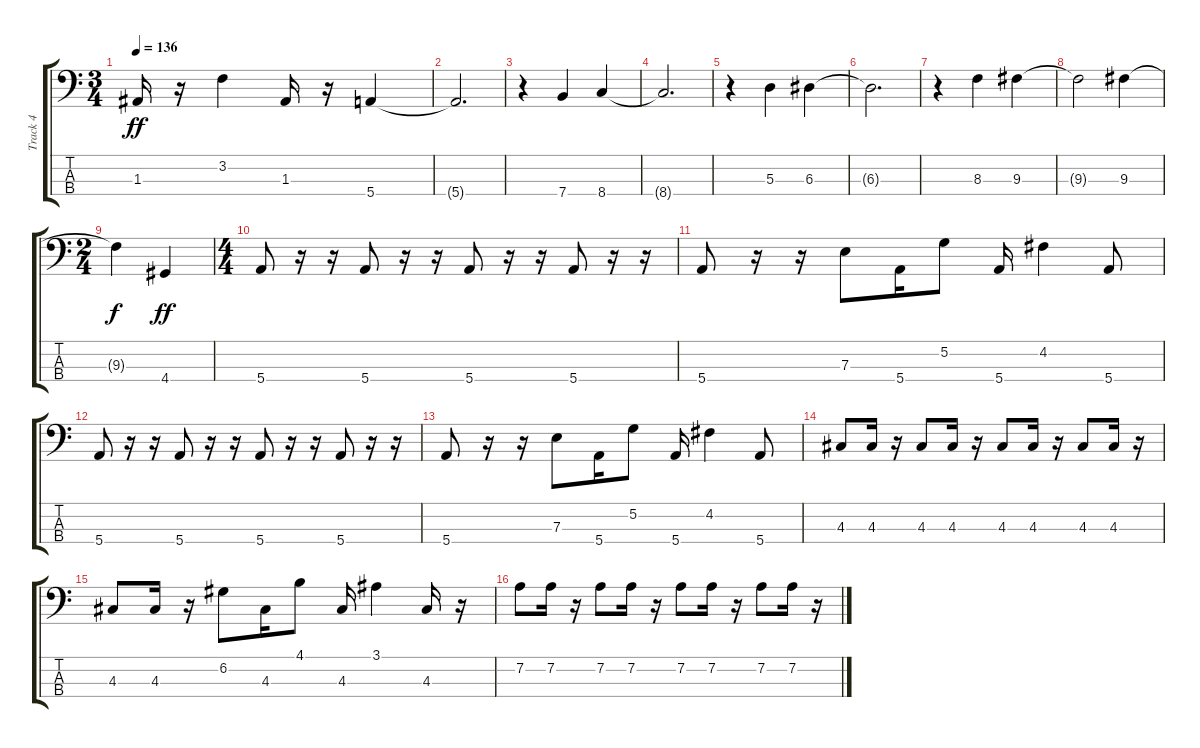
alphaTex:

\track ("Track 4" "Track 4") {instrument electricbassfinger}
\staff {score tabs}
\tuning (G2 D2 A1 E1) {hide}
\ts (3 4)
\tempo 136
\clef f4
\ks c
1.3.16{dy ff} r.16 3.2.4 1.3.16 r.16 5.4.4 |
5.4{t}.2{d} |
r.4 7.4.4 8.4.4 |
8.4{t}.2{d} |
r.4 5.3.4 6.3.4 |
6.3{t}.2{d} |
r.4 8.3.4 9.3.4 |
9.3{t}.2 9.3.4 |
\ts (2 4)
9.3{t}.4{dy f} 4.4.4{dy ff} |
\ts (4 4)
5.4.8 r.16 r.16 5.4.8 r.16 r.16 5.4.8 r.16 r.16 5.4.8 r.16 r.16 |
5.4.8 r.16 r.16 7.3.8 5.4.16 5.2.8 5.4.16 4.2.4 5.4.8 |
5.4.8 r.16 r.16 5.4.8 r.16 r.16 5.4.8 r.16 r.16 5.4.8 r.16 r.16 |
5.4.8 r.16 r.16 7.3.8 5.4.16 5.2.8 5.4.16 4.2.4 5.4.8 |
4.3.8 4.3.16 r.16 4.3.8 4.3.16 r.16 4.3.8 4.3.16 r.16 4.3.8 4.3.16 r.16 |
4.3.8 4.3.16 r.16 6.2.8 4.3.16 4.1.8 4.3.16 3.1.4 4.3.16 r.16 |
7.2.8 7.2.16 r.16 7.2.8 7.2.16 r.16 7.2.8 7.2.16 r.16 7.2.8 7.2.16 r.16
